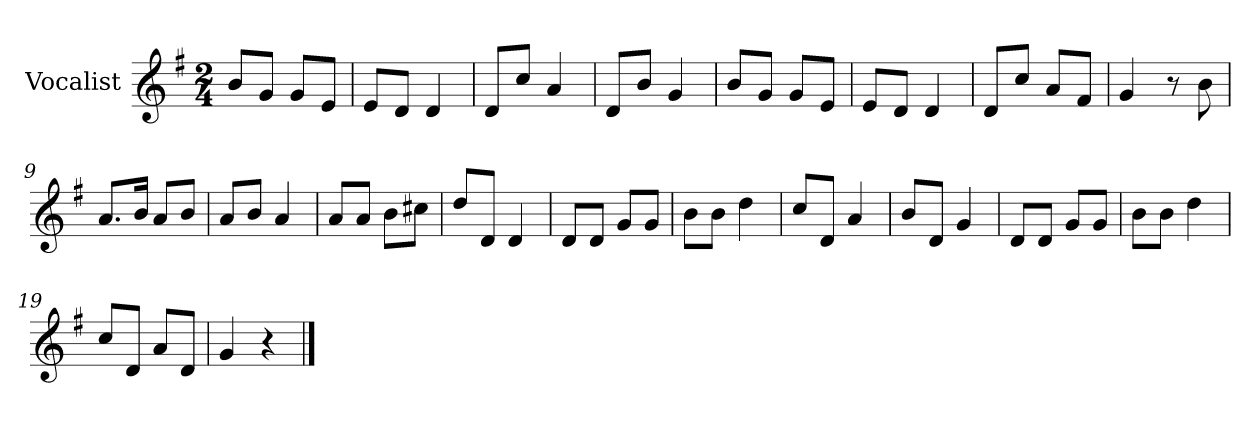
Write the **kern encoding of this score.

**kern
*part1
*staff1
*I"Vocalist
*k[f#]
*G:
*M2/4
=1
8bL
8gJ
8gL
8eJ
=2
8eL
8dJ
4d
=3
8dL
8ccJ
4a
=4
8dL
8bJ
4g
=5
8bL
8gJ
8gL
8eJ
=6
8eL
8dJ
4d
=7
8dL
8ccJ
8aL
8f#J
=8
4g
8r
8b
=9
8.aL
16bJk
8aL
8bJ
=10
8aL
8bJ
4a
=11
8aL
8aJ
8bL
8cc#XJ
=12
8ddL
8dJ
4d
=13
8dL
8dJ
8gL
8gJ
=14
8bL
8bJ
4dd
=15
8ccL
8dJ
4a
=16
8bL
8dJ
4g
=17
8dL
8dJ
8gL
8gJ
=18
8bL
8bJ
4dd
=19
8ccL
8dJ
8aL
8dJ
=20
4g
4r
==
*-
